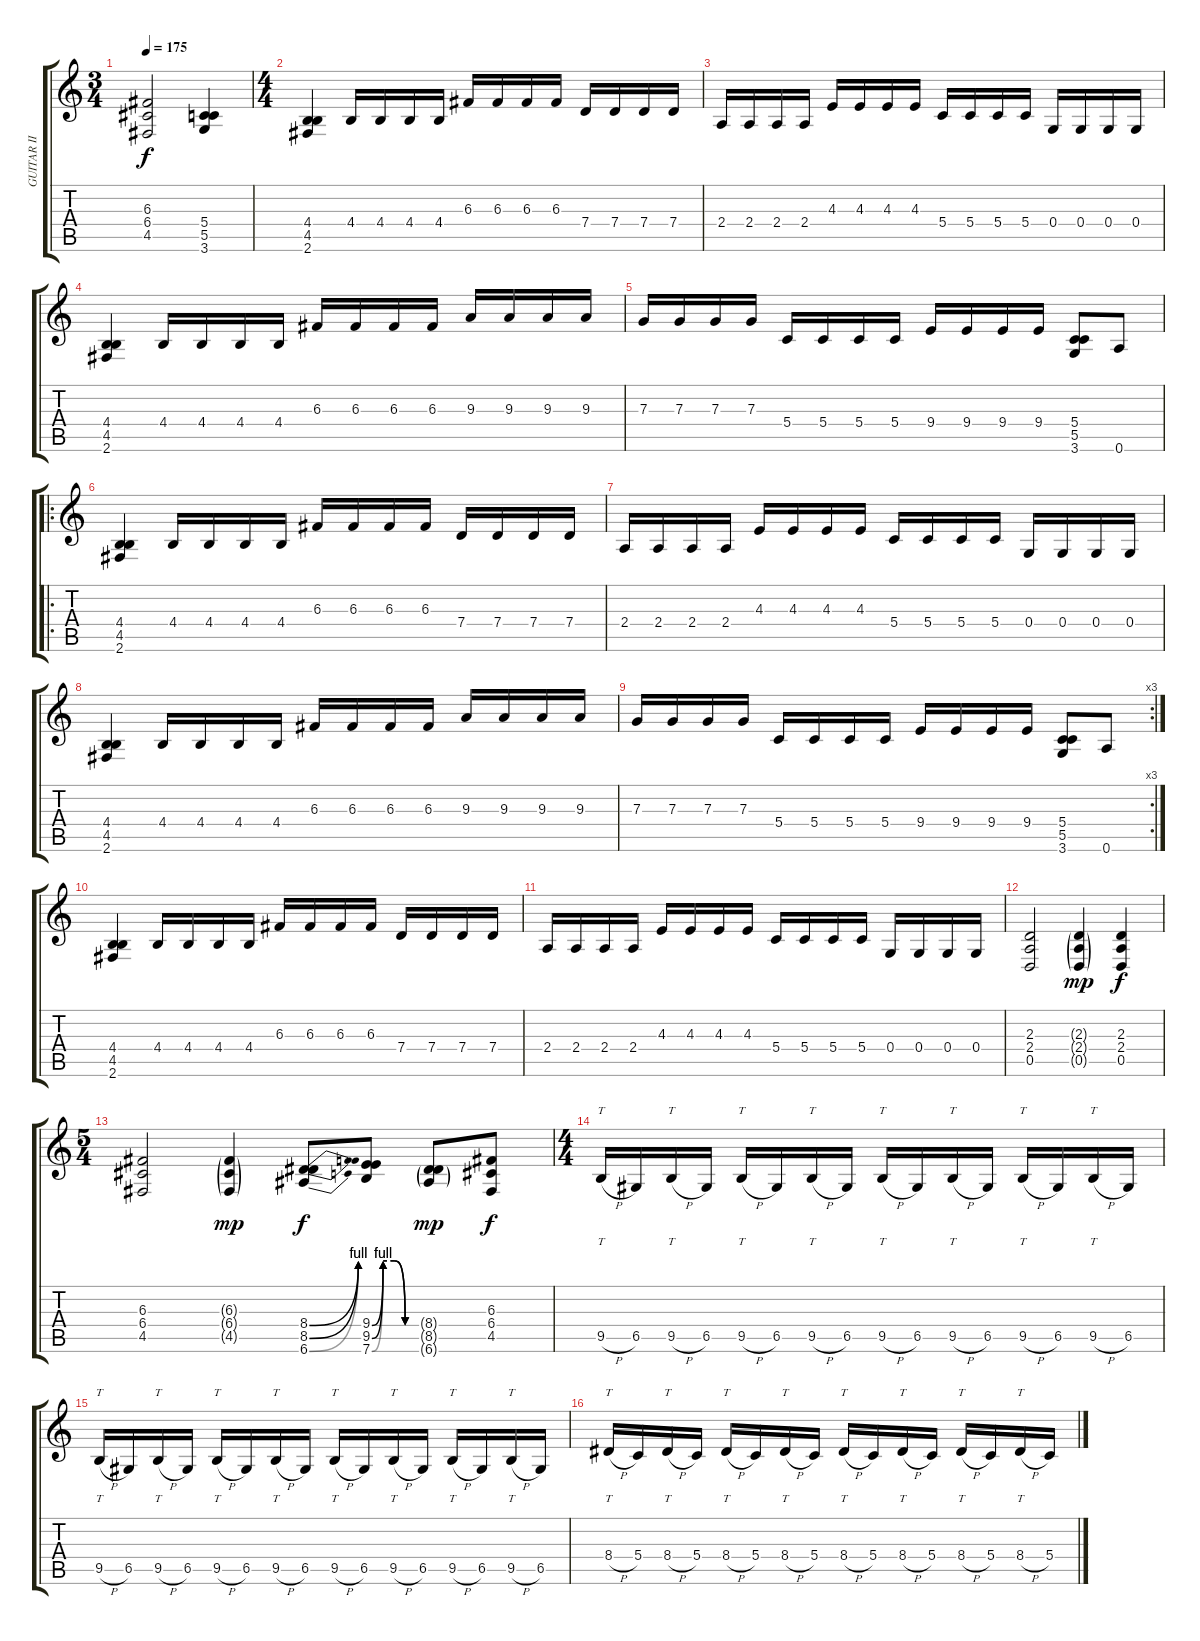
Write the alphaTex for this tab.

\track ("GUITAR II" "GUITAR II") {instrument distortionguitar}
\staff {score tabs}
\tuning (A3 E3 C3 G2 D2 A2) {hide}
\ts (3 4)
\tempo 175
\clef g2
\ks c
(6.3 6.4 4.5).2{dy f} (5.4 5.5 3.6).4 |
\ts (4 4)
(4.4 4.5 2.6).4 4.4.16 4.4.16 4.4.16 4.4.16 6.3.16 6.3.16 6.3.16 6.3.16 7.4.16 7.4.16 7.4.16 7.4.16 |
2.4.16 2.4.16 2.4.16 2.4.16 4.3.16 4.3.16 4.3.16 4.3.16 5.4.16 5.4.16 5.4.16 5.4.16 0.4.16 0.4.16 0.4.16 0.4.16 |
(4.4 4.5 2.6).4 4.4.16 4.4.16 4.4.16 4.4.16 6.3.16 6.3.16 6.3.16 6.3.16 9.3.16 9.3.16 9.3.16 9.3.16 |
7.3.16 7.3.16 7.3.16 7.3.16 5.4.16 5.4.16 5.4.16 5.4.16 9.4.16 9.4.16 9.4.16 9.4.16 (5.4 5.5 3.6).8 0.6.8 |
\ro
(4.4 4.5 2.6).4 4.4.16 4.4.16 4.4.16 4.4.16 6.3.16 6.3.16 6.3.16 6.3.16 7.4.16 7.4.16 7.4.16 7.4.16 |
2.4.16 2.4.16 2.4.16 2.4.16 4.3.16 4.3.16 4.3.16 4.3.16 5.4.16 5.4.16 5.4.16 5.4.16 0.4.16 0.4.16 0.4.16 0.4.16 |
(4.4 4.5 2.6).4 4.4.16 4.4.16 4.4.16 4.4.16 6.3.16 6.3.16 6.3.16 6.3.16 9.3.16 9.3.16 9.3.16 9.3.16 |
\rc 3
7.3.16 7.3.16 7.3.16 7.3.16 5.4.16 5.4.16 5.4.16 5.4.16 9.4.16 9.4.16 9.4.16 9.4.16 (5.4 5.5 3.6).8 0.6.8 |
(4.4 4.5 2.6).4 4.4.16 4.4.16 4.4.16 4.4.16 6.3.16 6.3.16 6.3.16 6.3.16 7.4.16 7.4.16 7.4.16 7.4.16 |
2.4.16 2.4.16 2.4.16 2.4.16 4.3.16 4.3.16 4.3.16 4.3.16 5.4.16 5.4.16 5.4.16 5.4.16 0.4.16 0.4.16 0.4.16 0.4.16 |
(2.3 2.4 0.5).2 (2.3{g} 2.4{g} 0.5{g}).4{dy mp} (2.3 2.4 0.5).4{dy f} |
\ts (5 4)
(6.3 6.4 4.5).2 (6.3{g} 6.4{g} 4.5{g}).4{dy mp} (8.4{be (bend 0 0 60 4)} 8.5{be (bend 0 0 60 4)} 6.6{be (bend 0 0 60 4)}).8{dy f} (9.4{be (custom 0 0 15 4 30 4 45 0 60 0)} 9.5{be (custom 0 0 15 4 30 4 45 0 60 0)} 7.6{be (custom 0 0 15 4 30 4 45 0 60 0)}).8 (8.4{g} 8.5{g} 6.6{g}).8{dy mp} (6.3 6.4 4.5).8{dy f} |
\ts (4 4)
9.5{h}.16{tt} 6.5.16 9.5{h}.16{tt} 6.5.16 9.5{h}.16{tt} 6.5.16 9.5{h}.16{tt} 6.5.16 9.5{h}.16{tt} 6.5.16 9.5{h}.16{tt} 6.5.16 9.5{h}.16{tt} 6.5.16 9.5{h}.16{tt} 6.5.16 |
9.5{h}.16{tt} 6.5.16 9.5{h}.16{tt} 6.5.16 9.5{h}.16{tt} 6.5.16 9.5{h}.16{tt} 6.5.16 9.5{h}.16{tt} 6.5.16 9.5{h}.16{tt} 6.5.16 9.5{h}.16{tt} 6.5.16 9.5{h}.16{tt} 6.5.16 |
8.4{h}.16{tt} 5.4.16 8.4{h}.16{tt} 5.4.16 8.4{h}.16{tt} 5.4.16 8.4{h}.16{tt} 5.4.16 8.4{h}.16{tt} 5.4.16 8.4{h}.16{tt} 5.4.16 8.4{h}.16{tt} 5.4.16 8.4{h}.16{tt} 5.4.16
